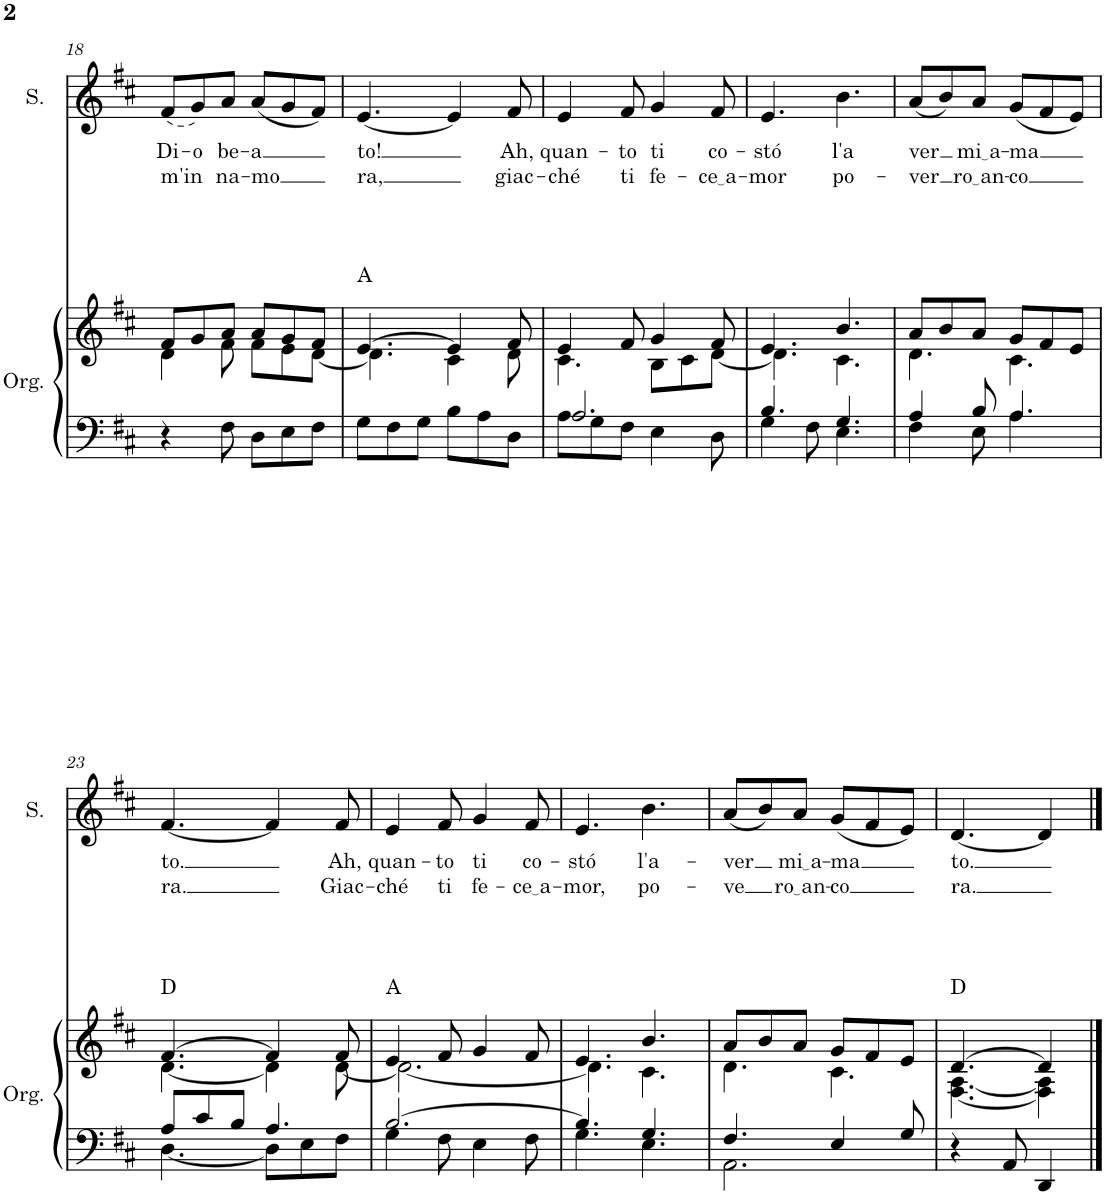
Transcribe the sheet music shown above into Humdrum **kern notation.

**kern	**kern	**harte	**kern	**text	**text	**harte
*part2	*part2	*part2	*part1	*part1	*part1	*part1
*staff3	*staff2	*	*staff1	*staff1	*staff1	*
*I"Órgano	*	*	*I"Soprano	*	*	*
*	*	*	*I'S.	*	*	*
!!LO:PB:g=z
*clefF4	*clefG2	*	*clefG2	*	*	*
*k[f#c#]	*k[f#c#]	*	*k[f#c#]	*	*	*
*M6/8	*M6/8	*	*M6/8	*	*	*
=18	=18	=18	=18	=18	=18	=18
*	*^	*	*	*	*	*
!	!	!	!	!	!LO:LY:b	!LO:LY:b	!LO:H:kt=m7
4r	8f#/L	4d\	.	(8f#/L	Di-	m'in	B:min7
!	!	!	!	!	!LO:LY:b	!	!
.	8g/	.	.	8g/)	-o	.	.
!	!	!	!	!	!LO:LY:b	!LO:LY:b	!
8F#\	8a/J	8f#\	.	8a/J	be-	na-	.
!	!	!	!	!	!LO:LY:b	!LO:LY:b	!LO:H:kt=7
8D\L	8a/L	8f#\L	.	(8a/L	-a	-mo	B:7
8E\	8g/	8e\	.	8g/	.	.	.
8F#\J	8f#/J	[8d\J	.	8f#/J)	.	.	.
=19	=19	=19	=19	=19	=19	=19	=19
!	!	!	!	!	!LO:LY:b	!LO:LY:b	!LO:H:kt=m
8G\L	[4.e/	4.d\]	A:maj	[4.e/	to!	ra,	E:min
8F#\	.	.	.	.	.	.	.
8G\J	.	.	.	.	.	.	.
8B\L	4e/]	4c#\	.	4e/]	.	.	.
8A\	.	.	.	.	.	.	.
!	!	!	!	!	!LO:LY:b	!LO:LY:b	!
8D\J	8f#/	8d\	.	8f#/	Ah,	giac-	.
=20	=20	=20	=20	=20	=20	=20	=20
*^	*	*	*	*	*	*	*
!	!	!	!	!	!	!LO:LY:b	!LO:LY:b	!LO:H:kt=7
2.A/	8A\L	4e/	4.c#\	.	4e/	quan-	-ché	A:7
.	8G\	.	.	.	.	.	.	.
!	!	!	!	!	!	!LO:LY:b	!LO:LY:b	!
.	8F#\J	8f#/	.	.	8f#/	-to	ti	.
!	!	!	!	!	!	!LO:LY:b	!LO:LY:b	!
.	4E\	4g/	8B\L	.	4g/	ti	fe-	.
.	.	.	8c#\	.	.	.	.	.
!	!	!	!	!	!	!LO:LY:b	!LO:LY:b	!
.	8D\	8f#/	[8d\J	.	8f#/	co-	ce a	.
=21	=21	=21	=21	=21	=21	=21	=21	=21
!	!	!	!	!	!	!LO:LY:b	!LO:LY:b	!
4.B/	4G\	4.e/	4.d\]	.	4.e/	-stó	-mor	.
.	8F#\	.	.	.	.	.	.	.
!	!	!	!	!	!	!LO:LY:b	!LO:LY:b	!LO:H:kt=m
4.G/	4.E\	4.b/	4.c#\	.	4.b\	l'a	po-	E:min
=22	=22	=22	=22	=22	=22	=22	=22	=22
!	!	!	!	!	!	!LO:LY:b	!LO:LY:b	!
4A/	4F#\	8a/L	4.d\	.	(8a/L	ver	-ver	A:maj
.	.	8b/	.	.	8b/)	.	.	.
!	!	!	!	!	!	!LO:LY:b	!LO:LY:b	!
8B/	8E\	8a/J	.	.	8a/J	mi a	ro an	.
!	!	!	!	!	!	!LO:LY:b	!LO:LY:b	!
4.A/	4.A\	8g/L	4.c#\	.	(8g/L	-ma	-co	G:maj
.	.	8f#/	.	.	8f#/	.	.	.
.	.	8e/J	.	.	8e/J)	.	.	.
!!LO:LB:g=z
=23	=23	=23	=23	=23	=23	=23	=23	=23
!	!	!	!	!	!	!LO:LY:b	!LO:LY:b	!
8A/L	[4.D\	[4.f#/	[4.d\	D:maj	[4.f#/	to.	ra.	D:maj
8c#/	.	.	.	.	.	.	.	.
8B/J	.	.	.	.	.	.	.	.
4.A/	8D\L]	4f#/]	4d\]	.	4f#/]	.	.	.
.	8E\	.	.	.	.	.	.	.
!	!	!	!	!	!	!LO:LY:b	!LO:LY:b	!
.	8F#\J	8f#/	[8d\	.	8f#/	Ah,	Giac-	.
=24	=24	=24	=24	=24	=24	=24	=24	=24
!	!	!	!	!	!	!LO:LY:b	!LO:LY:b	!LO:H:kt=7
[2.B/	4G\	4e/	2.d\_	A:maj	4e/	quan-	-ché	A:7
!	!	!	!	!	!	!LO:LY:b	!LO:LY:b	!
.	8F#\	8f#/	.	.	8f#/	-to	ti	.
!	!	!	!	!	!	!LO:LY:b	!LO:LY:b	!
.	4E\	4g/	.	.	4g/	ti	fe-	.
!	!	!	!	!	!	!LO:LY:b	!LO:LY:b	!
.	8F#\	8f#/	.	.	8f#/	co-	ce a	.
=25	=25	=25	=25	=25	=25	=25	=25	=25
!	!	!	!	!	!	!LO:LY:b	!LO:LY:b	!
4.B/]	4.G\	4.e/	4.d\]	.	4.e/	-stó	-mor,	.
!	!	!	!	!	!	!LO:LY:b	!LO:LY:b	!LO:H:kt=m
4.G/	4.E\	4.b/	4.c#\	.	4.b\	l'a-	po-	E:min
=26	=26	=26	=26	=26	=26	=26	=26	=26
!	!	!	!	!	!	!LO:LY:b	!LO:LY:b	!
4.F#/	2.AA\	8a/L	4.d\	.	(8a/L	-ver	-ve	A:maj
.	.	8b/	.	.	8b/)	.	.	.
!	!	!	!	!	!	!LO:LY:b	!LO:LY:b	!
.	.	8a/J	.	.	8a/J	mi a	ro an	.
!	!	!	!	!	!	!LO:LY:b	!LO:LY:b	!
4E/	.	8g/L	4.c#\	.	(8g/L	-ma	-co	G:maj
.	.	8f#/	.	.	8f#/	.	.	.
8G/	.	8e/J	.	.	8e/J)	.	.	.
*v	*v	*	*	*	*	*	*	*
=27	=27	=27	=27	=27	=27	=27	=27
!	!	!	!	!	!LO:LY:b	!LO:LY:b	!
4r	[4.d/	[4.F#\ [4.A\	D:maj	[4.d/	to.	ra.	D:maj
8AA/	.	.	.	.	.	.	.
4DD/	4d/]	4F#\] 4A\]	.	4d/]	.	.	.
*	*v	*v	*	*	*	*	*
==	==	==	==	==	==	==
*-	*-	*-	*-	*-	*-	*-
